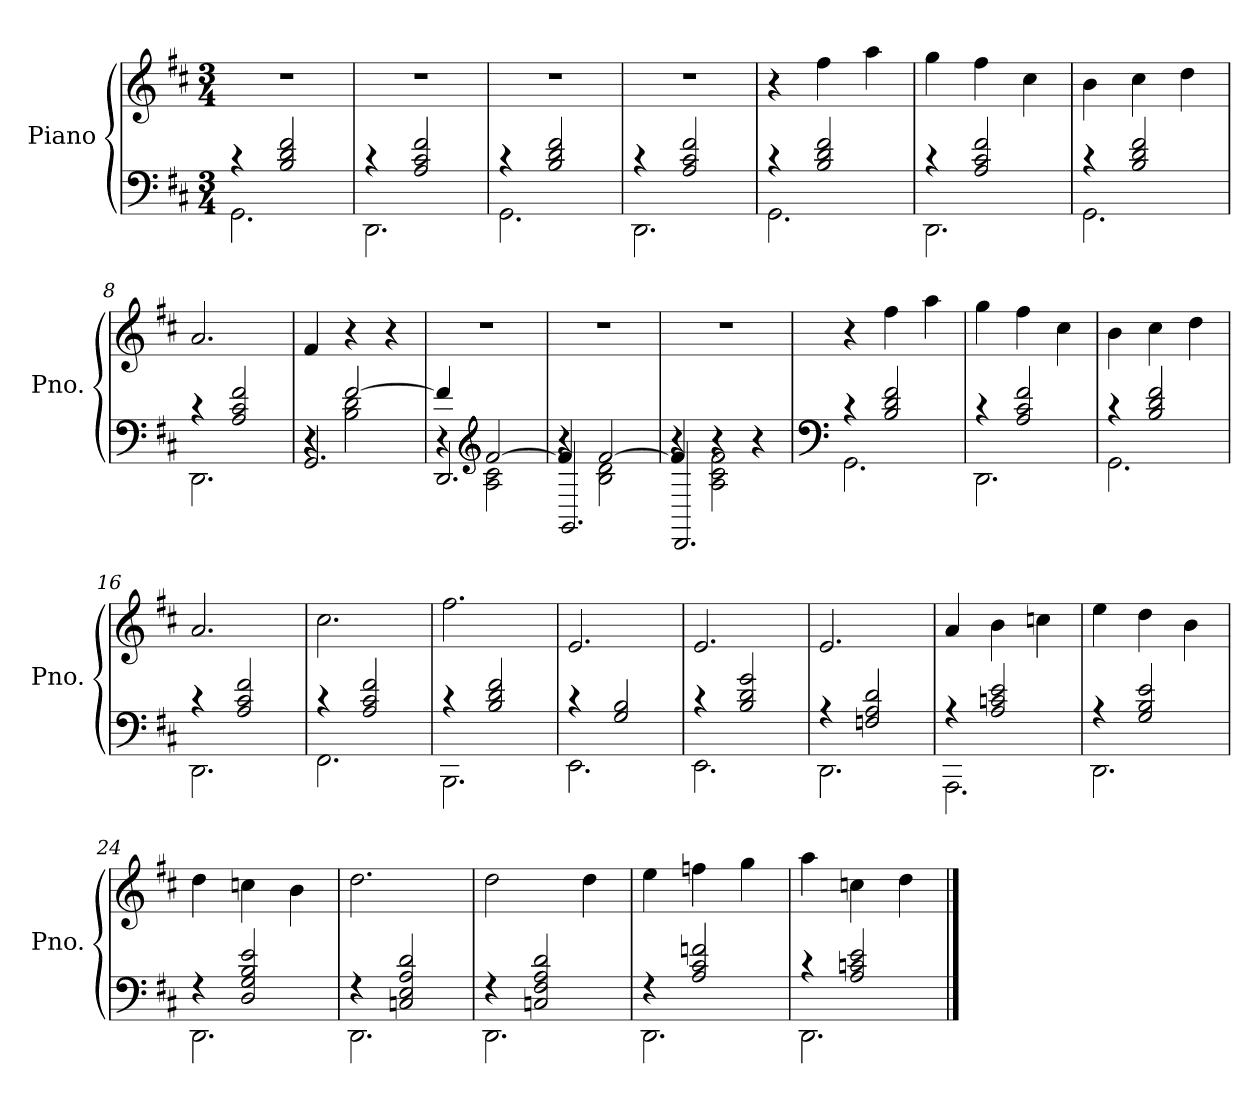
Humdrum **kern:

**kern	**kern
*part1	*part1
*staff2	*staff1
*I"Piano	*
*I'Pno.	*
*clefF4	*clefG2
*k[f#c#]	*k[f#c#]
*M3/4	*M3/4
*MM120	*MM120
=1	=1
*^	*
4r	2.GG\	2.r
2B/ 2d/ 2f#/	.	.
=2	=2	=2
4r	2.DD\	2.r
2A/ 2c#/ 2f#/	.	.
=3	=3	=3
4r	2.GG\	2.r
2B/ 2d/ 2f#/	.	.
=4	=4	=4
4r	2.DD\	2.r
2A/ 2c#/ 2f#/	.	.
=5	=5	=5
4r	2.GG\	4r
2B/ 2d/ 2f#/	.	4ff#\
.	.	4aa\
=6	=6	=6
4r	2.DD\	4gg\
2A/ 2c#/ 2f#/	.	4ff#\
.	.	4cc#\
=7	=7	=7
4r	2.GG\	4b\
2B/ 2d/ 2f#/	.	4cc#\
.	.	4dd\
=8	=8	=8
4r	2.DD\	2.a/
2A/ 2c#/ 2f#/	.	.
=9	=9	=9
*	*^	*
4r	4r	2.GG/	4f#/
[2f#/	2B\ 2d\	.	4r
.	.	.	4r
=10	=10	=10	=10
4f#/]	4r	2.DD/	2.r
*clefG2	*	*	*
[2f#/	2A\ 2c#\	.	.
=11	=11	=11	=11
4f#/]	4r	2.GG/	2.r
[2f#/	2B\ 2d\	.	.
!!LO:LB:g=z
=12	=12	=12	=12
4f#/]	4r	2.DD/	2.r
4r	2A\ 2c#\ 2f#\	.	.
4r	.	.	.
*v	*v	*v	*
=13	=13
*clefF4	*
*^	*
4r	2.GG\	4r
2B/ 2d/ 2f#/	.	4ff#\
.	.	4aa\
=14	=14	=14
4r	2.DD\	4gg\
2A/ 2c#/ 2f#/	.	4ff#\
.	.	4cc#\
=15	=15	=15
4r	2.GG\	4b\
2B/ 2d/ 2f#/	.	4cc#\
.	.	4dd\
=16	=16	=16
4r	2.DD\	2.a/
2A/ 2c#/ 2f#/	.	.
=17	=17	=17
4r	2.FF#\	2.cc#\
2A/ 2c#/ 2f#/	.	.
=18	=18	=18
4r	2.BBB\	2.ff#\
2B/ 2d/ 2f#/	.	.
=19	=19	=19
4r	2.EE\	2.e/
2G/ 2B/	.	.
=20	=20	=20
4r	2.EE\	2.e/
2B/ 2d/ 2g/	.	.
=21	=21	=21
4r	2.DD\	2.e/
2Fn/ 2A/ 2d/	.	.
=22	=22	=22
4r	2.AAA\	4a/
2A/ 2cn/ 2e/	.	4b\
.	.	4ccn\
!!LO:LB:g=z
=23	=23	=23
4r	2.DD\	4ee\
2G/ 2B/ 2e/	.	4dd\
.	.	4b\
=24	=24	=24
4r	2.DD\	4dd\
2D/ 2G/ 2B/ 2e/	.	4ccn\
.	.	4b\
=25	=25	=25
4r	2.DD\	2.dd\
2Cn/ 2E/ 2A/ 2d/	.	.
=26	=26	=26
4r	2.DD\	2dd\
2Cn/ 2F#/ 2A/ 2d/	.	.
.	.	4dd\
=27	=27	=27
4r	2.DD\	4ee\
2A/ 2c#/ 2fn/	.	4ffn\
.	.	4gg\
=28	=28	=28
4r	2.DD\	4aa\
2A/ 2cn/ 2e/	.	4ccn\
.	.	4dd\
*v	*v	*
==	==
*-	*-
